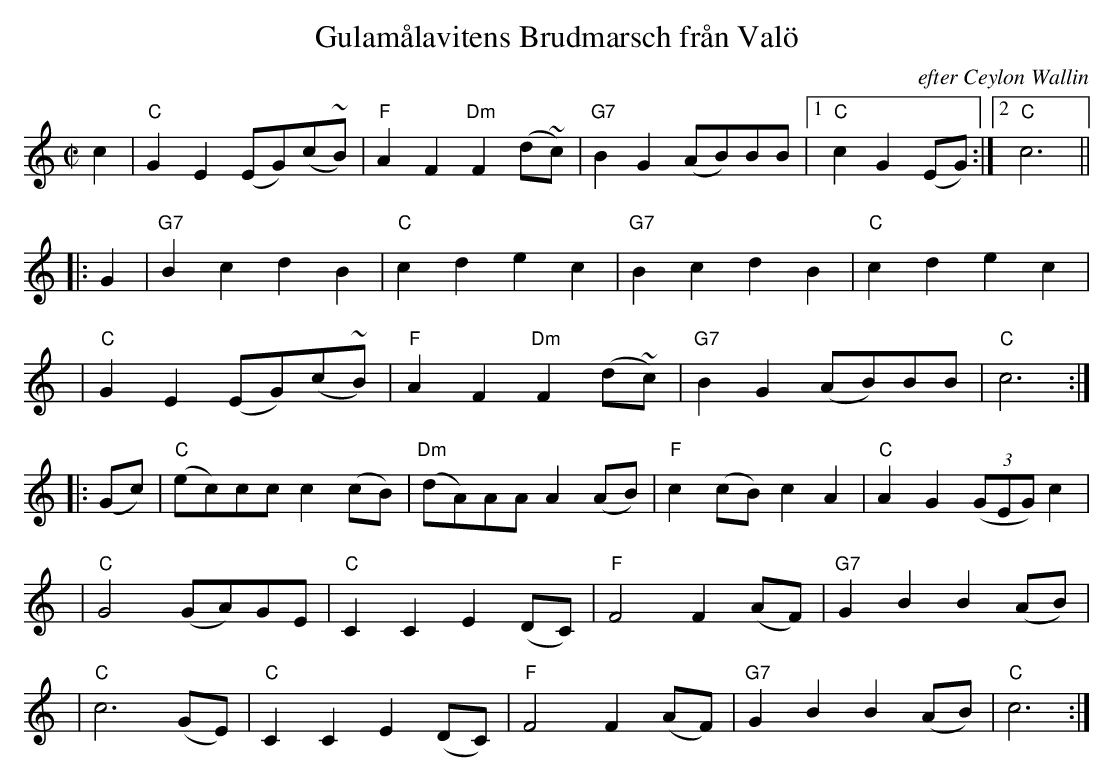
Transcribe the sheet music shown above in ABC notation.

X:1
T: Gulam\aalavitens Brudmarsch fr\aan Val\"o
O: efter Ceylon Wallin
M: C|
L: 1/8
K: C
   c2 | "C"G2E2 (EG)(c~B) | "F"A2F2 "Dm"F2(d~c) | "G7"B2G2 (AB)BB |1 "C"c2G2 (EG):|2 "C"c6 ||
|: G2 | "G7"B2c2 d2B2 | "C"c2d2 e2c2 | "G7"B2c2 d2B2 | "C"c2d2 e2c2 |
   y6 |  "C"G2E2 (EG)(c~B) | "F"A2F2 "Dm"F2(d~c) | "G7"B2G2 (AB)BB | "C"c6 :|
|:(Gc)| "C"(ec)cc c2(cB) | "Dm"(dA)AA A2(AB) | "F"c2(cB) c2A2 | "C"A2G2 ((3GEG) c2 |
   y6 | "C"G4 (GA)GE | "C"C2C2 E2(DC) | "F"F4 F2(AF) | "G7"G2B2 B2(AB) |
   y4 | "C"c6 (GE) | "C"C2C2 E2(DC) | "F"F4 F2(AF) | "G7"G2B2 B2(AB) | "C"c6 :|
